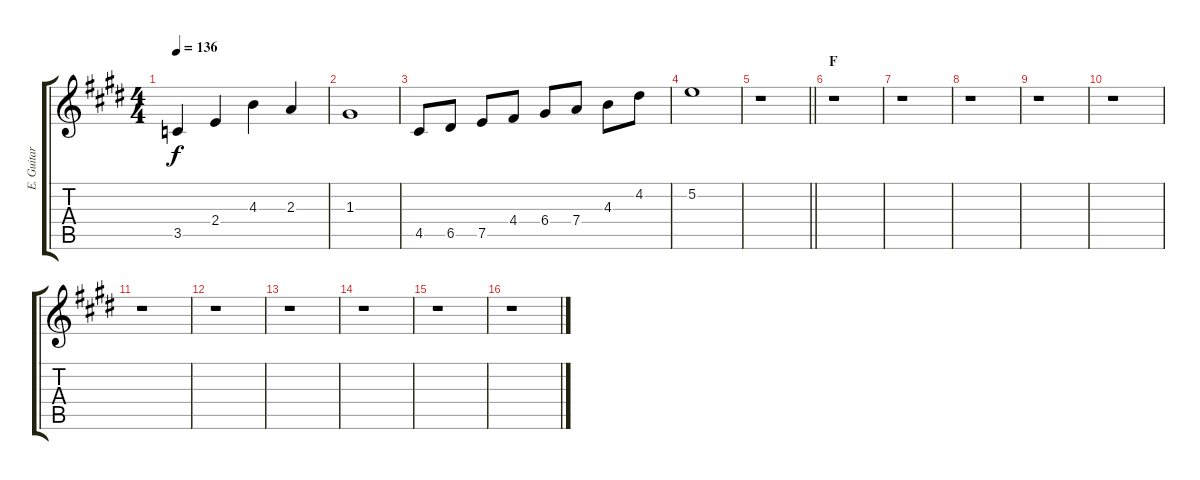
\track ("E. Guitar I" "E. Guitar ") {instrument overdrivenguitar}
\staff {score tabs}
\tuning (E4 B3 G3 D3 A2 E2) {hide}
\ts (4 4)
\tempo 136
\clef g2
\ks e
3.5.4{dy f} 2.4.4 4.3.4 2.3.4 |
1.3.1 |
4.5.8 6.5.8 7.5.8 4.4.8 6.4.8 7.4.8 4.3.8 4.2.8 |
5.2.1 |
\barLineRight lightlight
r.1 |
\section ("" "F")
r.1 |
r.1 |
r.1 |
r.1 |
r.1 |
r.1 |
r.1 |
r.1 |
r.1 |
r.1 |
r.1
